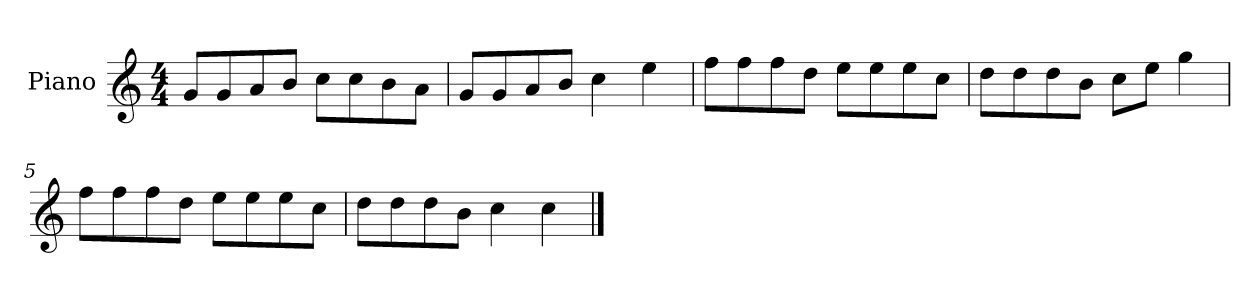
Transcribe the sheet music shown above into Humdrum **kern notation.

**kern
*part1
*staff1
*I"Piano
*I'P-no
*clefG2
*k[]
*M4/4
*MM90
=1
8g/L
8g/
8a/
8b/J
8cc\L
8cc\
8b\
8a\J
=2
8g/L
8g/
8a/
8b/J
4cc\
4ee\
=3
8ff\L
8ff\
8ff\
8dd\J
8ee\L
8ee\
8ee\
8cc\J
=4
8dd\L
8dd\
8dd\
8b\J
8cc\L
8ee\J
4gg\
=5
8ff\L
8ff\
8ff\
8dd\J
8ee\L
8ee\
8ee\
8cc\J
!!LO:LB:g=z
=6
8dd\L
8dd\
8dd\
8b\J
4cc\
4cc\
==
*-
